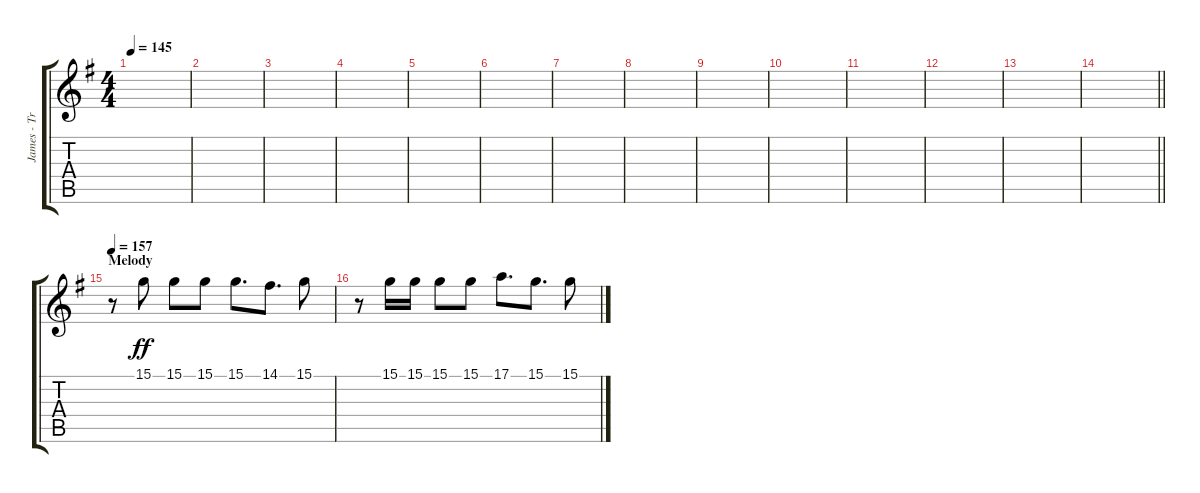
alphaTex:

\track ("James - Trumpet" "James - Tr") {instrument trumpet}
\staff {score tabs}
\tuning (E4 B3 G3 D3 A2 E2) {hide}
\ts (4 4)
\tempo 145
\clef g2
\ks g
|
|
|
|
|
|
|
|
|
|
|
|
|
\barLineRight lightlight
|
\section ("" "Melody")
\tempo 157
r.8 15.1.8{dy ff} 15.1.8 15.1.8 15.1.8{d} 14.1.8{d} 15.1.8 |
r.8 15.1.16 15.1.16 15.1.8 15.1.8 17.1.8{d} 15.1.8{d} 15.1.8
